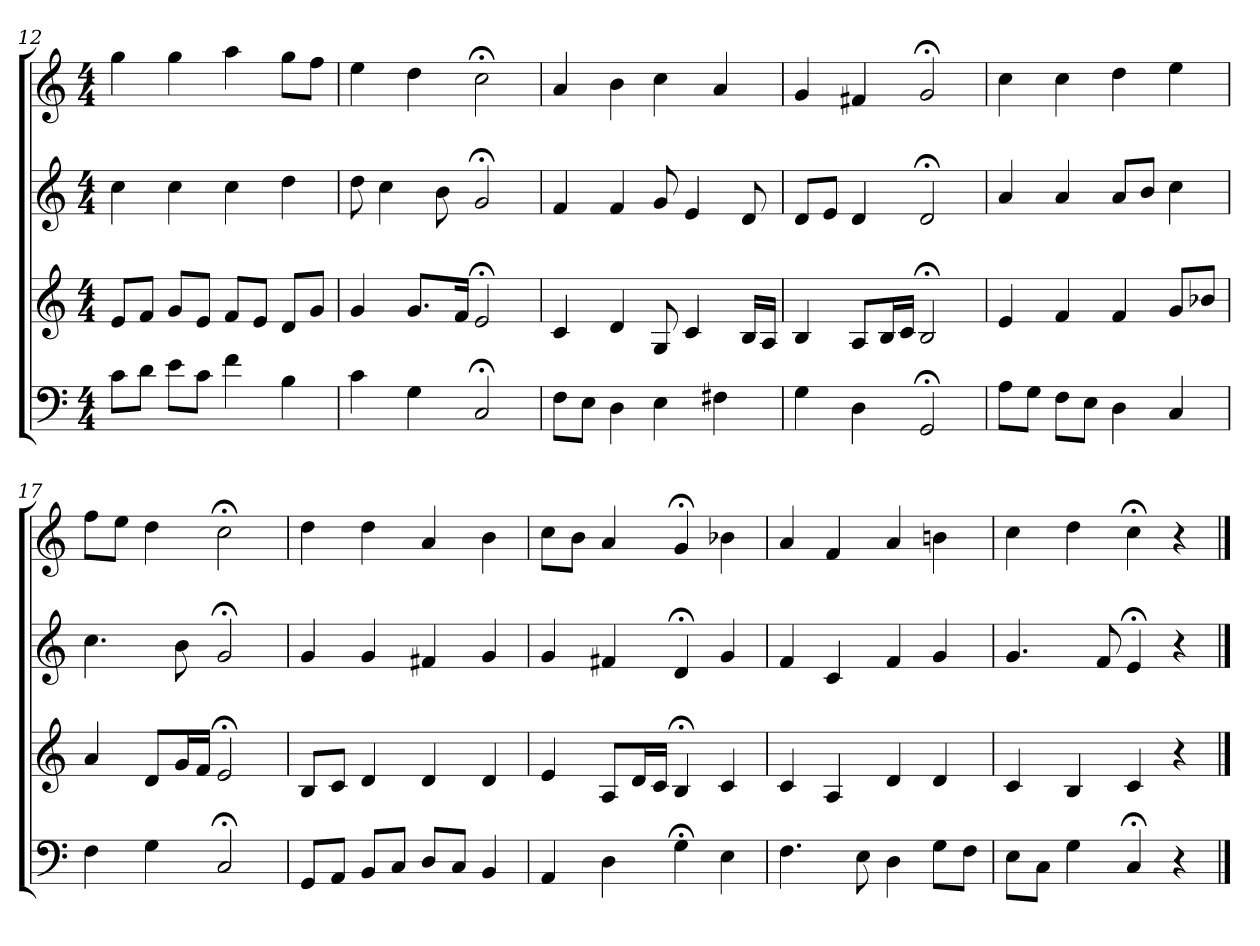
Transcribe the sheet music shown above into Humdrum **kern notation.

**kern	**kern	**kern	**kern
*part4	*part3	*part2	*part1
*staff4	*staff3	*staff2	*staff1
*clefF4	*clefG2	*clefG2	*clefG2
*k[]	*k[]	*k[]	*k[]
*C:	*C:	*C:	*C:
*M4/4	*M4/4	*M4/4	*M4/4
=12	=12	=12	=12
8c\L	8e/L	4cc	4gg
8d\J	8f/J	.	.
8e\L	8g/L	4cc	4gg
8c\J	8e/J	.	.
4f	8f/L	4cc	4aa
.	8e/J	.	.
4B	8d/L	4dd	8gg\L
.	8g/J	.	8ff\J
=13	=13	=13	=13
4c	4g	8dd	4ee
.	.	4cc	.
4G	8.g/L	.	4dd
.	.	8b	.
.	16f/Jk	.	.
2C;<	2e;<	2g;<	2cc;<
=14	=14	=14	=14
8F\L	4c	4f	4a
8E\J	.	.	.
4D	4d	4f	4b
4E	8G	8g	4cc
.	4c	4e	.
4F#X	.	.	4a
.	16B/LL	8d	.
.	16A/JJ	.	.
=15	=15	=15	=15
4G	4B	8d/L	4g
.	.	8e/J	.
4D	8A/L	4d	4f#X
.	16B/L	.	.
.	16c/JJ	.	.
2GG;<	2B;<	2d;<	2g;<
=16	=16	=16	=16
8A\L	4e	4a	4cc
8G\J	.	.	.
8F\L	4f	4a	4cc
8E\J	.	.	.
4D	4f	8a/L	4dd
.	.	8b/J	.
4C	8g/L	4cc	4ee
.	8b-X/J	.	.
=17	=17	=17	=17
4F	4a	4.cc	8ff\L
.	.	.	8ee\J
4G	8d/L	.	4dd
.	16g/L	8b	.
.	16f/JJ	.	.
2C;<	2e;<	2g;<	2cc;<
=18	=18	=18	=18
8GG/L	8B/L	4g	4dd
8AA/J	8c/J	.	.
8BB/L	4d	4g	4dd
8C/J	.	.	.
8D/L	4d	4f#X	4a
8C/J	.	.	.
4BB	4d	4g	4b
=19	=19	=19	=19
4AA	4e	4g	8cc\L
.	.	.	8b\J
4D	8A/L	4f#X	4a
.	16d/L	.	.
.	16c/JJ	.	.
4G;<	4B;<	4d;<	4g;<
4E	4c	4g	4b-X
=20	=20	=20	=20
4.F	4c	4f	4a
.	4A	4c	4f
8E	.	.	.
4D	4d	4f	4a
8G\L	4d	4g	4bn
8F\J	.	.	.
=21	=21	=21	=21
8E\L	4c	4.g	4cc
8C\J	.	.	.
4G	4B	.	4dd
.	.	8f	.
4C;<	4c	4e;<	4cc;<
4r	4r	4r	4r
==	==	==	==
*-	*-	*-	*-
